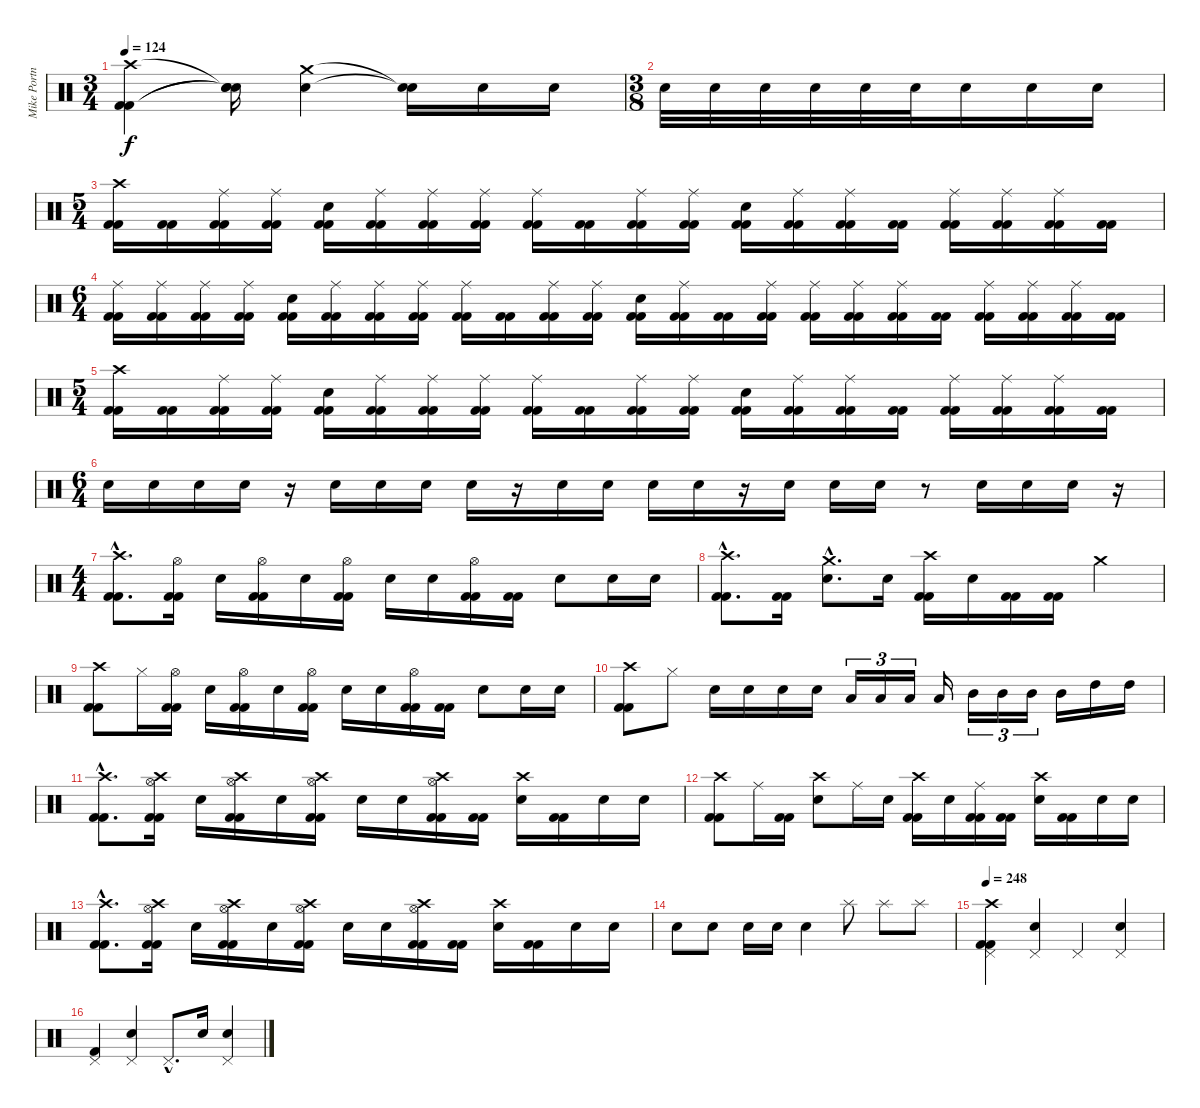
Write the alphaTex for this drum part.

\track ("Mike Portnoy - Drum" "Mike Portn") {instrument percussion}
\staff {score}
\articulation defaults
\ts (3 4)
\tempo 124
\clef neutral
\ks c
("Crash high (hit)" "Kick (hit) 2" "Kick (hit) 2").4{dy f} ("Snare (hit)"{t} "Snare (hit)"{t} "Snare (hit)"{t}).16 ("Crash medium (hit)" "Snare (hit) 2").4 ("Snare (hit)"{t} "Snare (hit)"{t}).16 "Snare (hit) 2".16 "Snare (hit) 2".16 |
\ts (3 8)
"Snare (hit) 2".32 "Snare (hit) 2".32 "Snare (hit) 2".32 "Snare (hit) 2".32 "Snare (hit) 2".32 "Snare (hit) 2".32 "Snare (hit) 2".16 "Snare (hit) 2".16 "Snare (hit) 2".16 |
\ts (5 4)
("Crash high (hit)" "Kick (hit) 2" "Kick (hit) 2").16 ("Kick (hit) 2" "Kick (hit) 2").16 ("Ride (middle)" "Kick (hit) 2" "Kick (hit) 2").16 ("Ride (middle)" "Kick (hit) 2" "Kick (hit) 2").16 ("Snare (hit) 2" "Kick (hit) 2" "Kick (hit) 2").16 ("Ride (middle)" "Kick (hit) 2" "Kick (hit) 2").16 ("Ride (middle)" "Kick (hit) 2" "Kick (hit) 2").16 ("Ride (middle)" "Kick (hit) 2" "Kick (hit) 2").16 ("Ride (middle)" "Kick (hit) 2" "Kick (hit) 2").16 ("Kick (hit) 2" "Kick (hit) 2").16 ("Ride (middle)" "Kick (hit) 2" "Kick (hit) 2").16 ("Ride (middle)" "Kick (hit) 2" "Kick (hit) 2").16 ("Snare (hit) 2" "Kick (hit) 2" "Kick (hit) 2").16 ("Ride (middle)" "Kick (hit) 2" "Kick (hit) 2").16 ("Ride (middle)" "Kick (hit) 2" "Kick (hit) 2").16 ("Kick (hit) 2" "Kick (hit) 2").16 ("Ride (middle)" "Kick (hit) 2" "Kick (hit) 2").16 ("Ride (middle)" "Kick (hit) 2" "Kick (hit) 2").16 ("Ride (middle)" "Kick (hit) 2" "Kick (hit) 2").16 ("Kick (hit) 2" "Kick (hit) 2").16 |
\ts (6 4)
("Ride (middle)" "Kick (hit) 2" "Kick (hit) 2").16 ("Ride (middle)" "Kick (hit) 2" "Kick (hit) 2").16 ("Ride (middle)" "Kick (hit) 2" "Kick (hit) 2").16 ("Ride (middle)" "Kick (hit) 2" "Kick (hit) 2").16 ("Snare (hit) 2" "Kick (hit) 2" "Kick (hit) 2").16 ("Ride (middle)" "Kick (hit) 2" "Kick (hit) 2").16 ("Ride (middle)" "Kick (hit) 2" "Kick (hit) 2").16 ("Ride (middle)" "Kick (hit) 2" "Kick (hit) 2").16 ("Ride (middle)" "Kick (hit) 2" "Kick (hit) 2").16 ("Kick (hit) 2" "Kick (hit) 2").16 ("Ride (middle)" "Kick (hit) 2" "Kick (hit) 2").16 ("Ride (middle)" "Kick (hit) 2" "Kick (hit) 2").16 ("Snare (hit) 2" "Kick (hit) 2" "Kick (hit) 2").16 ("Ride (middle)" "Kick (hit) 2" "Kick (hit) 2").16 ("Kick (hit) 2" "Kick (hit) 2").16 ("Ride (middle)" "Kick (hit) 2" "Kick (hit) 2").16 ("Ride (middle)" "Kick (hit) 2" "Kick (hit) 2").16 ("Ride (middle)" "Kick (hit) 2" "Kick (hit) 2").16 ("Ride (middle)" "Kick (hit) 2" "Kick (hit) 2").16 ("Kick (hit) 2" "Kick (hit) 2").16 ("Ride (middle)" "Kick (hit) 2" "Kick (hit) 2").16 ("Ride (middle)" "Kick (hit) 2" "Kick (hit) 2").16 ("Ride (middle)" "Kick (hit) 2" "Kick (hit) 2").16 ("Kick (hit) 2" "Kick (hit) 2").16 |
\ts (5 4)
("Crash high (hit)" "Kick (hit) 2" "Kick (hit) 2").16 ("Kick (hit) 2" "Kick (hit) 2").16 ("Ride (middle)" "Kick (hit) 2" "Kick (hit) 2").16 ("Ride (middle)" "Kick (hit) 2" "Kick (hit) 2").16 ("Snare (hit) 2" "Kick (hit) 2" "Kick (hit) 2").16 ("Ride (middle)" "Kick (hit) 2" "Kick (hit) 2").16 ("Ride (middle)" "Kick (hit) 2" "Kick (hit) 2").16 ("Ride (middle)" "Kick (hit) 2" "Kick (hit) 2").16 ("Ride (middle)" "Kick (hit) 2" "Kick (hit) 2").16 ("Kick (hit) 2" "Kick (hit) 2").16 ("Ride (middle)" "Kick (hit) 2" "Kick (hit) 2").16 ("Ride (middle)" "Kick (hit) 2" "Kick (hit) 2").16 ("Snare (hit) 2" "Kick (hit) 2" "Kick (hit) 2").16 ("Ride (middle)" "Kick (hit) 2" "Kick (hit) 2").16 ("Ride (middle)" "Kick (hit) 2" "Kick (hit) 2").16 ("Kick (hit) 2" "Kick (hit) 2").16 ("Ride (middle)" "Kick (hit) 2" "Kick (hit) 2").16 ("Ride (middle)" "Kick (hit) 2" "Kick (hit) 2").16 ("Ride (middle)" "Kick (hit) 2" "Kick (hit) 2").16 ("Kick (hit) 2" "Kick (hit) 2").16 |
\ts (6 4)
"Snare (hit) 2".16 "Snare (hit) 2".16 "Snare (hit) 2".16 "Snare (hit) 2".16 r.16 "Snare (hit) 2".16 "Snare (hit) 2".16 "Snare (hit) 2".16 "Snare (hit) 2".16 r.16 "Snare (hit) 2".16 "Snare (hit) 2".16 "Snare (hit) 2".16 "Snare (hit) 2".16 r.16 "Snare (hit) 2".16 "Snare (hit) 2".16 "Snare (hit) 2".16 r.8 "Snare (hit) 2".16 "Snare (hit) 2".16 "Snare (hit) 2".16 r.16 |
\ts (4 4)
("Crash high (hit)"{hac} "Kick (hit) 2"{hac} "Kick (hit) 2"{hac}).8{d} ("Hi-Hat (open)" "Kick (hit) 2" "Kick (hit) 2").16 "Snare (hit) 2".16 ("Hi-Hat (open)" "Kick (hit) 2" "Kick (hit) 2").16 "Snare (hit) 2".16 ("Hi-Hat (open)" "Kick (hit) 2" "Kick (hit) 2").16 "Snare (hit) 2".16 "Snare (hit) 2".16 ("Hi-Hat (open)" "Kick (hit) 2" "Kick (hit) 2").16 ("Kick (hit) 2" "Kick (hit) 2").16 "Snare (hit) 2".8 "Snare (hit) 2".16 "Snare (hit) 2".16 |
("Crash high (hit)"{hac} "Kick (hit) 2"{hac} "Kick (hit) 2"{hac}).8{d} ("Kick (hit) 2" "Kick (hit) 2").16 ("Crash medium (hit)"{hac} "Snare (hit) 2"{hac}).8{d} "Snare (hit) 2".16 ("Crash high (hit)" "Kick (hit) 2" "Kick (hit) 2").16 "Snare (hit) 2".16 ("Kick (hit) 2" "Kick (hit) 2").16 ("Kick (hit) 2" "Kick (hit) 2").16 "Crash medium (hit)".4 |
("Crash high (hit)" "Kick (hit) 2" "Kick (hit) 2").8 "Hi-Hat (closed)".16 ("Hi-Hat (open)" "Kick (hit) 2" "Kick (hit) 2").16 "Snare (hit) 2".16 ("Hi-Hat (open)" "Kick (hit) 2" "Kick (hit) 2").16 "Snare (hit) 2".16 ("Hi-Hat (open)" "Kick (hit) 2" "Kick (hit) 2").16 "Snare (hit) 2".16 "Snare (hit) 2".16 ("Hi-Hat (open)" "Kick (hit) 2" "Kick (hit) 2").16 ("Kick (hit) 2" "Kick (hit) 2").16 "Snare (hit) 2".8 "Snare (hit) 2".16 "Snare (hit) 2".16 |
("Crash high (hit)" "Kick (hit) 2" "Kick (hit) 2").8 "Hi-Hat (closed)".8 "Snare (hit) 2".16 "Snare (hit) 2".16 "Snare (hit) 2".16 "Snare (hit) 2".16 "Low Tom (hit)".16{tu (3 2)} "Low Tom (hit)".16{tu (3 2)} "Low Tom (hit)".16{tu (3 2)} "Low Tom (hit)".16 "Mid Tom (hit)".16{tu (3 2)} "Mid Tom (hit)".16{tu (3 2)} "Mid Tom (hit)".16{tu (3 2)} "Mid Tom (hit)".16 "High Tom (hit)".16 "High Tom (hit)".16 |
("Crash high (hit)"{hac} "Kick (hit) 2"{hac} "Kick (hit) 2"{hac}).8{d} ("Crash high (hit)" "Hi-Hat (open)" "Kick (hit) 2" "Kick (hit) 2").16 "Snare (hit) 2".16 ("Crash high (hit)" "Hi-Hat (open)" "Kick (hit) 2" "Kick (hit) 2").16 "Snare (hit) 2".16 ("Crash high (hit)" "Hi-Hat (open)" "Kick (hit) 2" "Kick (hit) 2").16 "Snare (hit) 2".16 "Snare (hit) 2".16 ("Crash high (hit)" "Hi-Hat (open)" "Kick (hit) 2" "Kick (hit) 2").16 ("Kick (hit) 2" "Kick (hit) 2").16 ("Crash high (hit)" "Snare (hit) 2").16 ("Kick (hit) 2" "Kick (hit) 2").16 "Snare (hit) 2".16 "Snare (hit) 2".16 |
("Crash high (hit)" "Kick (hit) 2" "Kick (hit) 2").8 "Ride (middle)".16 ("Kick (hit) 2" "Kick (hit) 2").16 ("Crash high (hit)" "Snare (hit) 2").8 "Ride (middle)".16 "Snare (hit) 2".16 ("Crash high (hit)" "Kick (hit) 2" "Kick (hit) 2").16 "Snare (hit) 2".16 ("Ride (middle)" "Kick (hit) 2" "Kick (hit) 2").16 ("Kick (hit) 2" "Kick (hit) 2").16 ("Crash high (hit)" "Snare (hit) 2").16 ("Kick (hit) 2" "Kick (hit) 2").16 "Snare (hit) 2".16 "Snare (hit) 2".16 |
("Crash high (hit)"{hac} "Kick (hit) 2"{hac} "Kick (hit) 2"{hac}).8{d} ("Crash high (hit)" "Hi-Hat (open)" "Kick (hit) 2" "Kick (hit) 2").16 "Snare (hit) 2".16 ("Crash high (hit)" "Hi-Hat (open)" "Kick (hit) 2" "Kick (hit) 2").16 "Snare (hit) 2".16 ("Crash high (hit)" "Hi-Hat (open)" "Kick (hit) 2" "Kick (hit) 2").16 "Snare (hit) 2".16 "Snare (hit) 2".16 ("Crash high (hit)" "Hi-Hat (open)" "Kick (hit) 2" "Kick (hit) 2").16 ("Kick (hit) 2" "Kick (hit) 2").16 ("Crash high (hit)" "Snare (hit) 2").16 ("Kick (hit) 2" "Kick (hit) 2").16 "Snare (hit) 2".16 "Snare (hit) 2".16 |
"Snare (hit) 2".8 "Snare (hit) 2".8 "Snare (hit) 2".16 "Snare (hit) 2".16 "Snare (hit) 2".4 "Splash (hit)".8 "Splash (hit)".8 "Splash (hit)".8 |
\tempo 248
("Crash high (hit)" "Kick (hit) 2" "Kick (hit) 2" "Pedal Hi-Hat (hit)").4 ("Snare (hit) 2" "Pedal Hi-Hat (hit)").4 "Pedal Hi-Hat (hit)".4 ("Snare (hit) 2" "Pedal Hi-Hat (hit)").4 |
("Kick (hit) 2" "Pedal Hi-Hat (hit)").4 ("Snare (hit) 2" "Pedal Hi-Hat (hit)").4 "Pedal Hi-Hat (hit)"{hac}.8{d} "Snare (hit) 2".16 ("Snare (hit) 2" "Pedal Hi-Hat (hit)").4
